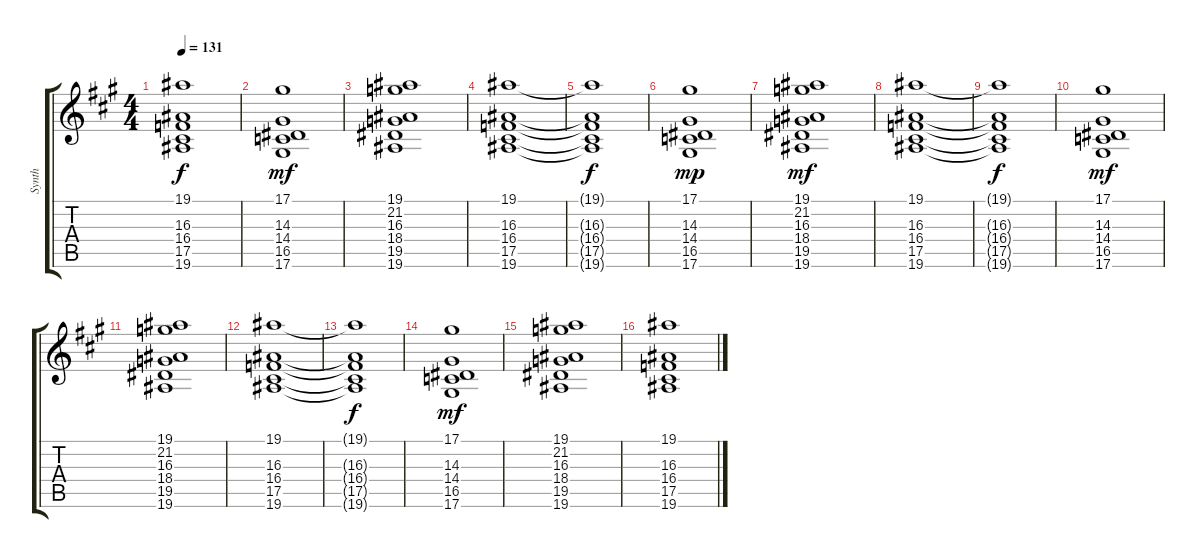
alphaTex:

\track ("Synth" "Synth") {instrument pad2warm}
\staff {score tabs}
\tuning (Eb4 Bb3 Gb3 Db3 Ab2 Eb2) {hide}
\ts (4 4)
\tempo 131
\clef g2
\ks a
(19.1{t} 16.3{t} 16.4{t} 17.5{t} 19.6{t}).1{dy f} |
(17.1 14.3 14.4 16.5 17.6).1{dy mf} |
(19.1 21.2 16.3 18.4 19.5 19.6).1 |
(19.1 16.3 16.4 17.5 19.6).1 |
(19.1{t} 16.3{t} 16.4{t} 17.5{t} 19.6{t}).1{dy f} |
(17.1 14.3 14.4 16.5 17.6).1{dy mp} |
(19.1 21.2 16.3 18.4 19.5 19.6).1{dy mf} |
(19.1 16.3 16.4 17.5 19.6).1 |
(19.1{t} 16.3{t} 16.4{t} 17.5{t} 19.6{t}).1{dy f} |
(17.1 14.3 14.4 16.5 17.6).1{dy mf} |
(19.1 21.2 16.3 18.4 19.5 19.6).1 |
(19.1 16.3 16.4 17.5 19.6).1 |
(19.1{t} 16.3{t} 16.4{t} 17.5{t} 19.6{t}).1{dy f} |
(17.1 14.3 14.4 16.5 17.6).1{dy mf} |
(19.1 21.2 16.3 18.4 19.5 19.6).1 |
(19.1 16.3 16.4 17.5 19.6).1
